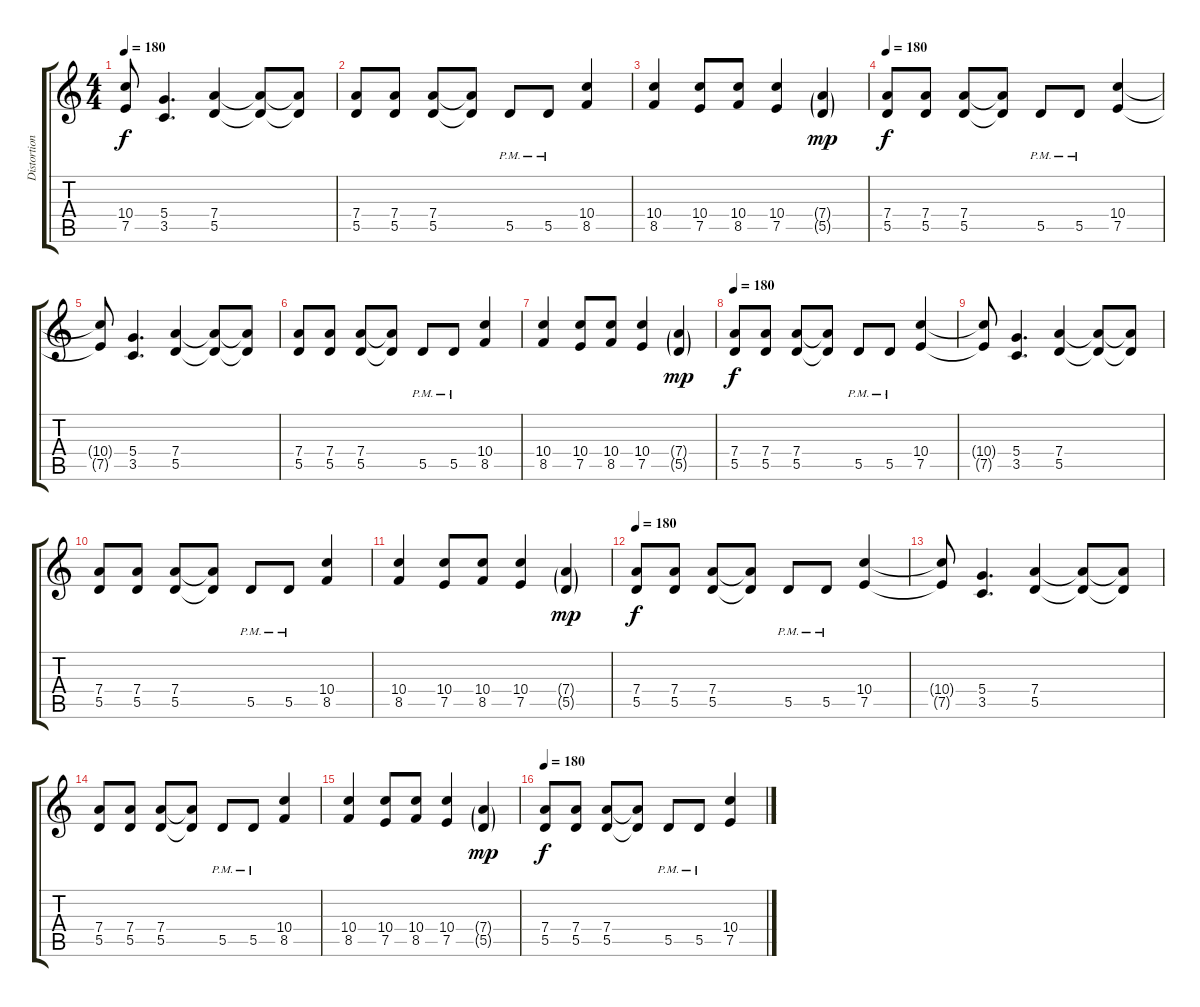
\track ("Distortion 2" "Distortion") {instrument distortionguitar}
\staff {score tabs}
\tuning (E4 B3 G3 D3 A2 E2) {hide}
\ts (4 4)
\tempo 180
\clef g2
\ks c
(10.4{t} 7.5{t}).8{dy f} (5.4 3.5).4{d} (7.4 5.5).4 (7.4{t} 5.5{t}).8 (7.4{t} 5.5{t}).8 |
(7.4 5.5).8 (7.4 5.5).8 (7.4 5.5).8 (7.4{t} 5.5{t}).8 5.5{pm}.8 5.5{pm}.8 (10.4 8.5).4 |
(10.4 8.5).4 (10.4 7.5).8 (10.4 8.5).8 (10.4 7.5).4 (7.4{g} 5.5{g}).4{dy mp} |
\tempo 180
(7.4 5.5).8{dy f} (7.4 5.5).8 (7.4 5.5).8 (7.4{t} 5.5{t}).8 5.5{pm}.8 5.5{pm}.8 (10.4 7.5).4 |
(10.4{t} 7.5{t}).8 (5.4 3.5).4{d} (7.4 5.5).4 (7.4{t} 5.5{t}).8 (7.4{t} 5.5{t}).8 |
(7.4 5.5).8 (7.4 5.5).8 (7.4 5.5).8 (7.4{t} 5.5{t}).8 5.5{pm}.8 5.5{pm}.8 (10.4 8.5).4 |
(10.4 8.5).4 (10.4 7.5).8 (10.4 8.5).8 (10.4 7.5).4 (7.4{g} 5.5{g}).4{dy mp} |
\tempo 180
(7.4 5.5).8{dy f} (7.4 5.5).8 (7.4 5.5).8 (7.4{t} 5.5{t}).8 5.5{pm}.8 5.5{pm}.8 (10.4 7.5).4 |
(10.4{t} 7.5{t}).8 (5.4 3.5).4{d} (7.4 5.5).4 (7.4{t} 5.5{t}).8 (7.4{t} 5.5{t}).8 |
(7.4 5.5).8 (7.4 5.5).8 (7.4 5.5).8 (7.4{t} 5.5{t}).8 5.5{pm}.8 5.5{pm}.8 (10.4 8.5).4 |
(10.4 8.5).4 (10.4 7.5).8 (10.4 8.5).8 (10.4 7.5).4 (7.4{g} 5.5{g}).4{dy mp} |
\tempo 180
(7.4 5.5).8{dy f} (7.4 5.5).8 (7.4 5.5).8 (7.4{t} 5.5{t}).8 5.5{pm}.8 5.5{pm}.8 (10.4 7.5).4 |
(10.4{t} 7.5{t}).8 (5.4 3.5).4{d} (7.4 5.5).4 (7.4{t} 5.5{t}).8 (7.4{t} 5.5{t}).8 |
(7.4 5.5).8 (7.4 5.5).8 (7.4 5.5).8 (7.4{t} 5.5{t}).8 5.5{pm}.8 5.5{pm}.8 (10.4 8.5).4 |
(10.4 8.5).4 (10.4 7.5).8 (10.4 8.5).8 (10.4 7.5).4 (7.4{g} 5.5{g}).4{dy mp} |
\tempo 180
(7.4 5.5).8{dy f} (7.4 5.5).8 (7.4 5.5).8 (7.4{t} 5.5{t}).8 5.5{pm}.8 5.5{pm}.8 (10.4 7.5).4
